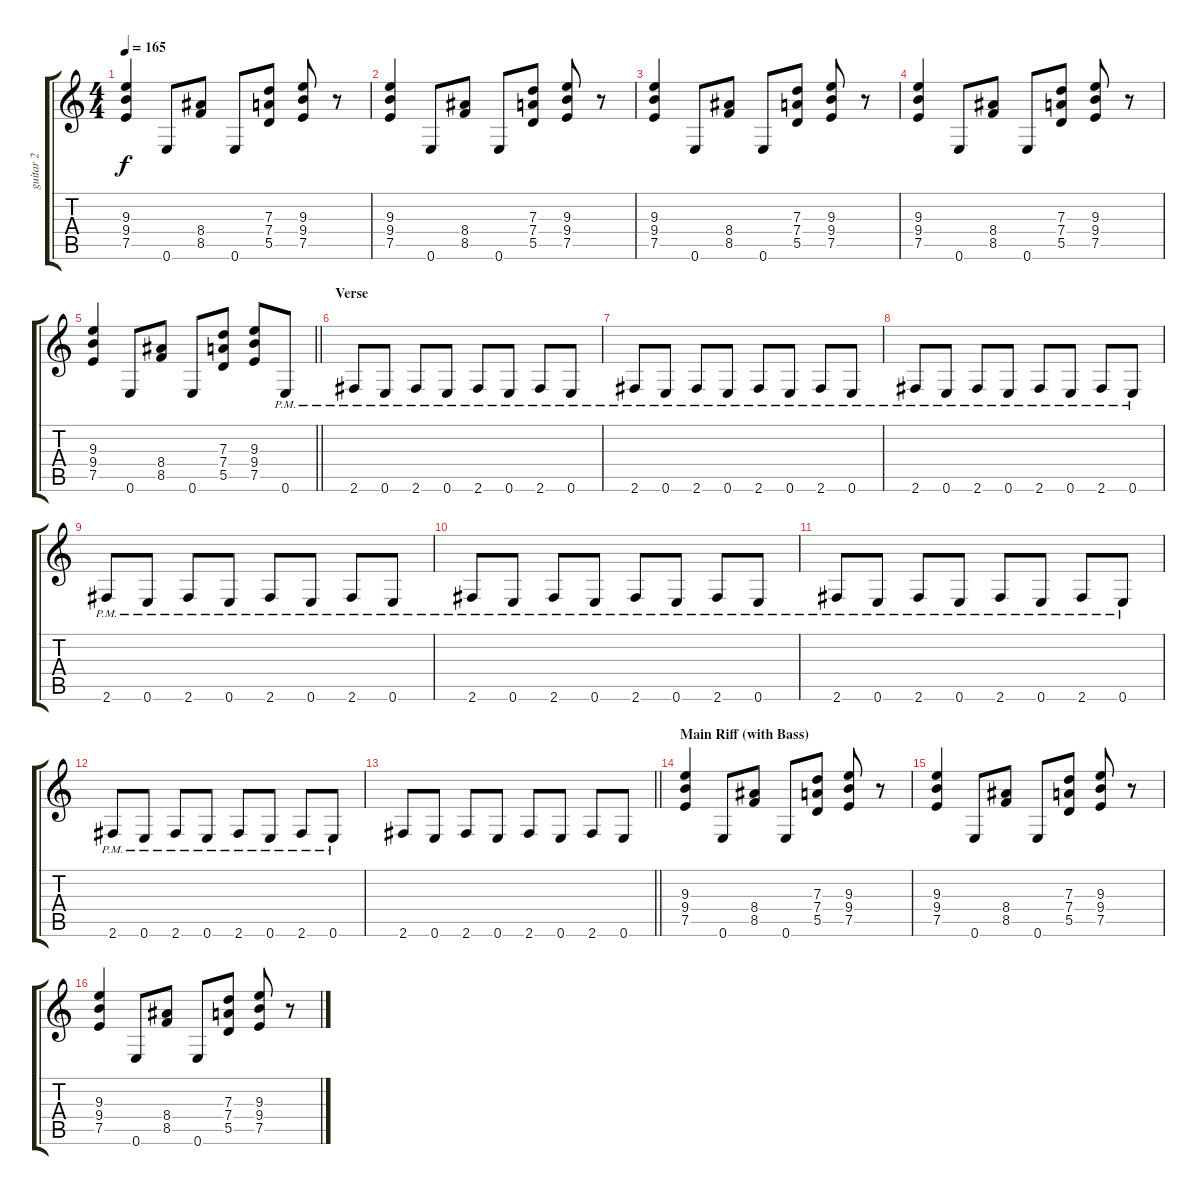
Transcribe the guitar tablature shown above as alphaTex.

\track ("guitar 2" "guitar 2") {instrument distortionguitar}
\staff {score tabs}
\tuning (E4 B3 G3 D3 A2 E2) {hide}
\ts (4 4)
\tempo 165
\clef g2
\ks c
(9.3 9.4 7.5).4{dy f} 0.6.8 (8.4 8.5).8 0.6.8 (7.3 7.4 5.5).8 (9.3 9.4 7.5).8 r.8 |
(9.3 9.4 7.5).4 0.6.8 (8.4 8.5).8 0.6.8 (7.3 7.4 5.5).8 (9.3 9.4 7.5).8 r.8 |
(9.3 9.4 7.5).4 0.6.8 (8.4 8.5).8 0.6.8 (7.3 7.4 5.5).8 (9.3 9.4 7.5).8 r.8 |
(9.3 9.4 7.5).4 0.6.8 (8.4 8.5).8 0.6.8 (7.3 7.4 5.5).8 (9.3 9.4 7.5).8 r.8 |
\barLineRight lightlight
(9.3 9.4 7.5).4 0.6.8 (8.4 8.5).8 0.6.8 (7.3 7.4 5.5).8 (9.3 9.4 7.5).8 0.6{pm}.8 |
\section ("" "Verse")
2.6{pm}.8 0.6{pm}.8 2.6{pm}.8 0.6{pm}.8 2.6{pm}.8 0.6{pm}.8 2.6{pm}.8 0.6{pm}.8 |
2.6{pm}.8 0.6{pm}.8 2.6{pm}.8 0.6{pm}.8 2.6{pm}.8 0.6{pm}.8 2.6{pm}.8 0.6{pm}.8 |
2.6{pm}.8 0.6{pm}.8 2.6{pm}.8 0.6{pm}.8 2.6{pm}.8 0.6{pm}.8 2.6{pm}.8 0.6{pm}.8 |
2.6{pm}.8 0.6{pm}.8 2.6{pm}.8 0.6{pm}.8 2.6{pm}.8 0.6{pm}.8 2.6{pm}.8 0.6{pm}.8 |
2.6{pm}.8 0.6{pm}.8 2.6{pm}.8 0.6{pm}.8 2.6{pm}.8 0.6{pm}.8 2.6{pm}.8 0.6{pm}.8 |
2.6{pm}.8 0.6{pm}.8 2.6{pm}.8 0.6{pm}.8 2.6{pm}.8 0.6{pm}.8 2.6{pm}.8 0.6{pm}.8 |
2.6{pm}.8 0.6{pm}.8 2.6{pm}.8 0.6{pm}.8 2.6{pm}.8 0.6{pm}.8 2.6{pm}.8 0.6{pm}.8 |
\barLineRight lightlight
2.6.8 0.6.8 2.6.8 0.6.8 2.6.8 0.6.8 2.6.8 0.6.8 |
\section ("" "Main Riff (with Bass)")
(9.3 9.4 7.5).4 0.6.8 (8.4 8.5).8 0.6.8 (7.3 7.4 5.5).8 (9.3 9.4 7.5).8 r.8 |
(9.3 9.4 7.5).4 0.6.8 (8.4 8.5).8 0.6.8 (7.3 7.4 5.5).8 (9.3 9.4 7.5).8 r.8 |
(9.3 9.4 7.5).4 0.6.8 (8.4 8.5).8 0.6.8 (7.3 7.4 5.5).8 (9.3 9.4 7.5).8 r.8
